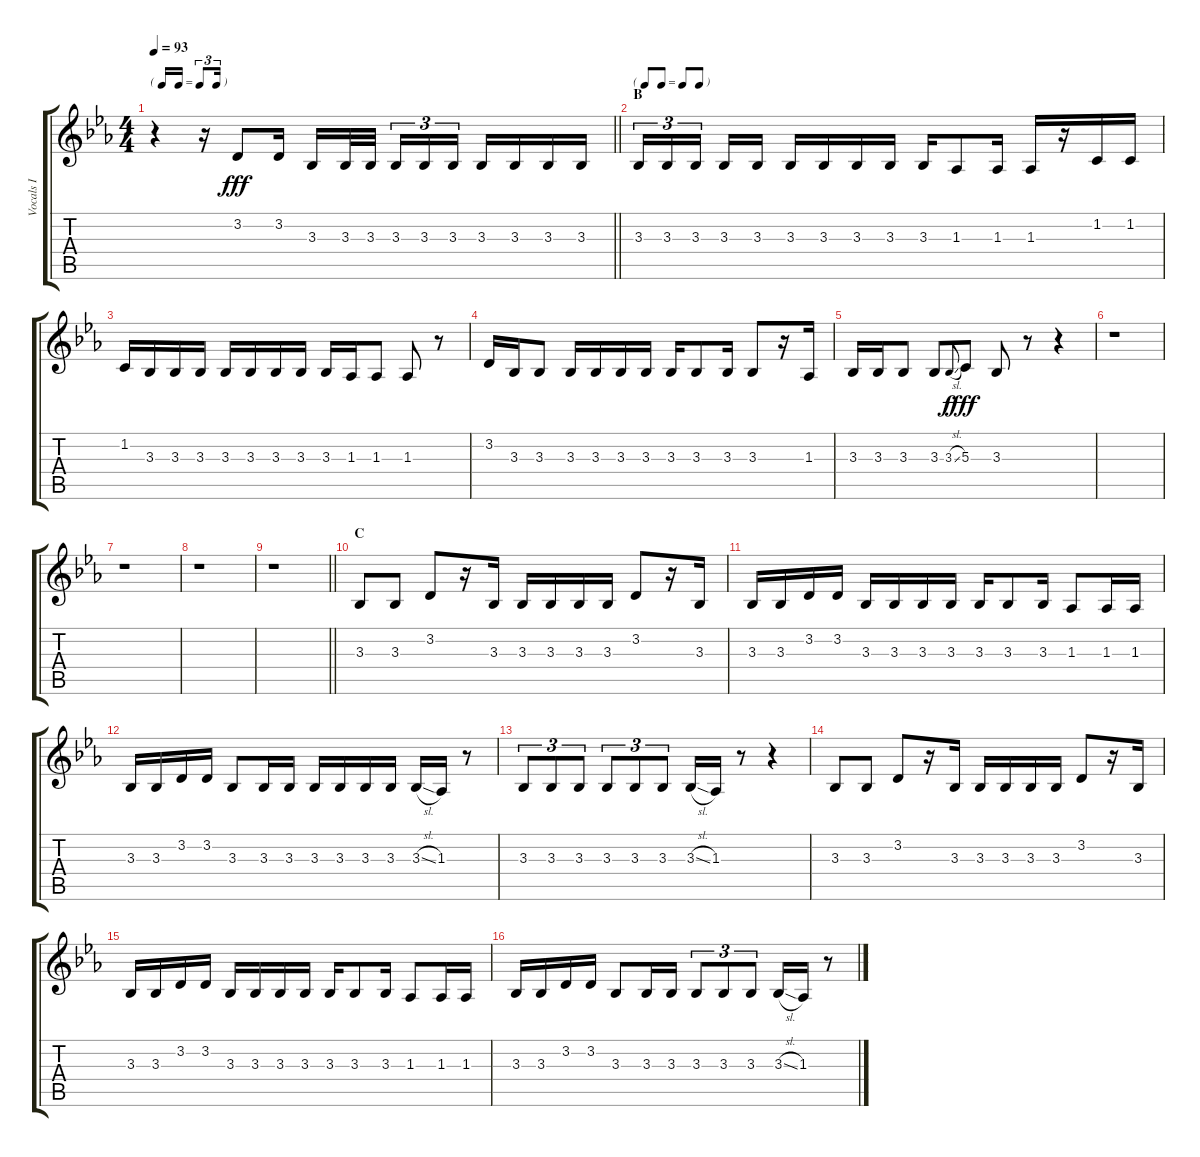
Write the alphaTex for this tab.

\track ("Vocals I" "Vocals I") {instrument voiceoohs}
\staff {score tabs}
\tuning (E4 B3 G3 D3 A2 E2) {hide}
\ts (4 4)
\tf triplet16th
\tempo 93
\clef g2
\barLineRight lightlight
\ks eb
r.4{dy fff} r.16 3.2.8 3.2.16 3.3.16 3.3.32 3.3.32{beam splitsecondary} 3.3.16{tu (3 2)} 3.3.16{tu (3 2)} 3.3.16{tu (3 2)} 3.3.16 3.3.16 3.3.16 3.3.16 |
\tf none
\section ("" "B")
3.3.16{tu (3 2)} 3.3.16{tu (3 2)} 3.3.16{tu (3 2) beam splitsecondary} 3.3.16 3.3.16 3.3.16 3.3.16 3.3.16 3.3.16 3.3.16 1.3.8 1.3.16 1.3.16 r.16 1.2.16 1.2.16 |
1.2.16 3.3.16 3.3.16 3.3.16 3.3.16 3.3.16 3.3.16 3.3.16 3.3.16 1.3.16 1.3.8 1.3.8 r.8 |
3.2.16 3.3.16 3.3.8 3.3.16 3.3.16 3.3.16 3.3.16 3.3.16 3.3.8 3.3.16 3.3.8 r.16 1.3.16 |
3.3.16 3.3.16 3.3.8 3.3.8 3.3{sl}.8{gr onbeat dy f} 5.3.8{dy fff} 3.3.8 r.8 r.4 |
r.1 |
r.1 |
r.1 |
\barLineRight lightlight
r.1 |
\section ("" "C")
3.3.8 3.3.8 3.2.8 r.16 3.3.16 3.3.16 3.3.16 3.3.16 3.3.16 3.2.8 r.16 3.3.16 |
3.3.16 3.3.16 3.2.16 3.2.16 3.3.16 3.3.16 3.3.16 3.3.16 3.3.16 3.3.8 3.3.16 1.3.8 1.3.16 1.3.16 |
3.3.16 3.3.16 3.2.16 3.2.16 3.3.8 3.3.16 3.3.16 3.3.16 3.3.16 3.3.16 3.3.16 3.3{sl}.16 1.3.16 r.8 |
3.3.8{tu (3 2)} 3.3.8{tu (3 2)} 3.3.8{tu (3 2)} 3.3.8{tu (3 2)} 3.3.8{tu (3 2)} 3.3.8{tu (3 2)} 3.3{sl}.16 1.3.16 r.8 r.4 |
3.3.8 3.3.8 3.2.8 r.16 3.3.16 3.3.16 3.3.16 3.3.16 3.3.16 3.2.8 r.16 3.3.16 |
3.3.16 3.3.16 3.2.16 3.2.16 3.3.16 3.3.16 3.3.16 3.3.16 3.3.16 3.3.8 3.3.16 1.3.8 1.3.16 1.3.16 |
3.3.16 3.3.16 3.2.16 3.2.16 3.3.8 3.3.16 3.3.16 3.3.8{tu (3 2)} 3.3.8{tu (3 2)} 3.3.8{tu (3 2)} 3.3{sl}.16 1.3.16 r.8
